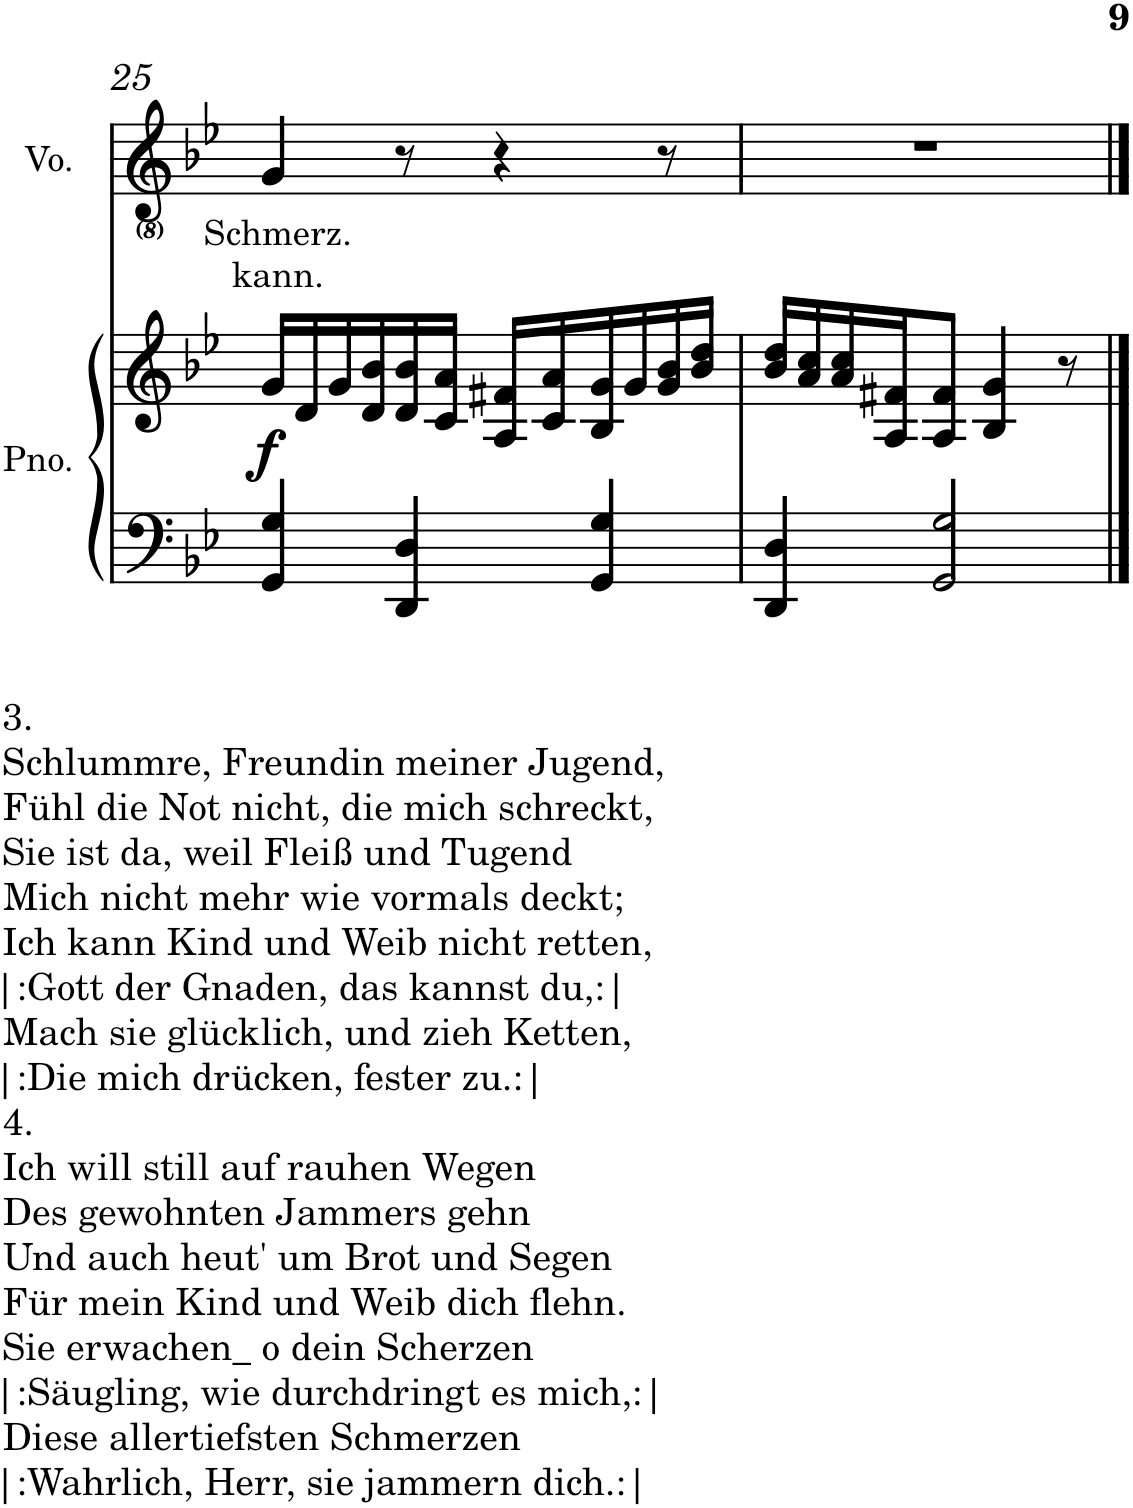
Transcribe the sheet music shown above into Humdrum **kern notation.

**kern	**kern	**dynam	**kern	**text	**text
*part2	*part2	*part2	*part1	*part1	*part1
*staff3	*staff2	*staff2/3	*staff1	*staff1	*staff1
*I"Piano	*	*	*I"Voice	*	*
*I'Pno.	*	*	*I'Vo.	*	*
!!LO:PB:g=z
*clefF4	*clefG2	*	*clefG2	*	*
*k[b-e-]	*k[b-e-]	*	*k[b-e-]	*	*
*M6/8	*M6/8	*	*M6/8	*	*
=25	=25	=25	=25	=25	=25
!LO:TX:b:t=3.	!	!	!	!	!
!LO:TX:b:t=Schlummre, Freundin meiner Jugend,	!	!	!	!	!
!LO:TX:b:t=Fühl die Not nicht, die mich schreckt,	!	!	!	!	!
!LO:TX:b:t=Sie ist da, weil Fleiß und Tugend	!	!	!	!	!
!LO:TX:b:t=Mich nicht mehr wie vormals deckt;	!	!	!	!	!
!LO:TX:b:t=Ich kann Kind und Weib nicht retten,	!	!	!	!	!
!LO:TX:b:t=|&colon;Gott der Gnaden, das kannst du,&colon;|	!	!	!	!	!
!LO:TX:b:t=Mach sie glücklich, und zieh Ketten,	!	!	!	!	!
!LO:TX:b:t=|&colon;Die mich drücken, fester zu.&colon;|	!	!	!	!	!
!LO:TX:b:t=4.	!	!	!	!	!
!LO:TX:b:t=Ich will still auf rauhen Wegen	!	!	!	!	!
!LO:TX:b:t=Des gewohnten Jammers gehn	!	!	!	!	!
!LO:TX:b:t=Und auch heut' um Brot und Segen	!	!	!	!	!
!LO:TX:b:t=Für mein Kind und Weib dich flehn.	!	!	!	!	!
!LO:TX:b:t=Sie erwachen_ o dein Scherzen	!	!	!	!	!
!LO:TX:b:t=|&colon;Säugling, wie durchdringt es mich,&colon;|	!	!	!	!	!
!LO:TX:b:t=Diese allertiefsten Schmerzen	!	!	!	!	!
!LO:TX:b:t=|&colon;Wahrlich, Herr, sie jammern dich.&colon;|	!	!	!	!	!
!	!	!LO:DY:b	!	!LO:LY:b	!LO:LY:b
4GG/ 4G/	16g/LL	f	4g/	Schmerz.	kann.
.	16d/	.	.	.	.
.	16g/	.	.	.	.
.	16d/ 16b-/	.	.	.	.
4DD/ 4D/	16d/ 16b-/	.	8r	.	.
.	16c/ 16a/JJ	.	.	.	.
.	16A/ 16f#X/LL	.	4r	.	.
.	16c/ 16a/	.	.	.	.
4GG/ 4G/	16B-/ 16g/	.	.	.	.
.	16g/	.	.	.	.
.	16g/ 16b-/	.	8r	.	.
.	16b-/ 16dd/JJ	.	.	.	.
=26	=26	=26	=26	=26	=26
4DD/ 4D/	16b-/ 16dd/LL	.	2.r	.	.
.	16a/ 16cc/	.	.	.	.
.	16a/ 16cc/	.	.	.	.
.	16A/ 16f#X/J	.	.	.	.
2GG/ 2G/	8A/ 8f#/J	.	.	.	.
.	4B-/ 4g/	.	.	.	.
.	8r	.	.	.	.
==	==	==	==	==	==
*-	*-	*-	*-	*-	*-
